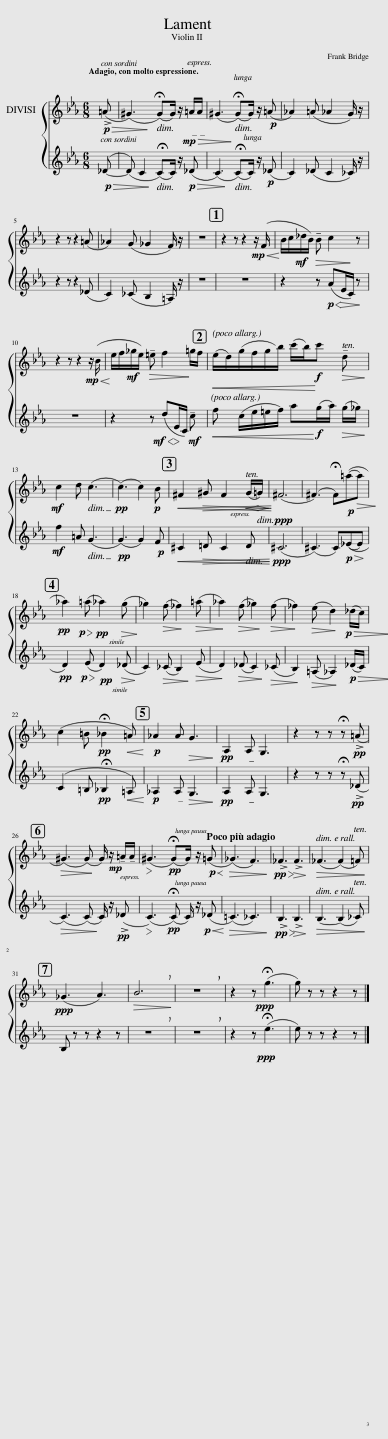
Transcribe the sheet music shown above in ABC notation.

X:1
%%score { 1 2 }
L:1/8
M:6/8
I:linebreak $
K:Eb
V:1 treble
V:2 treble
V:1
!p!!>(! (!>!=A!>)! | (^G3) (!fermata!G)G/) z/!mp! !tenuto!=A/!>(!!tenuto!=A/!>)! | (^G3 (!fermata!G)G/) z/!p! (=A | _A2) (=A _A2 G/) z/ |$ z2 z z2 (=A | %5
 _A2) (=G _G2 F/) z/ | z6 | z2 z z2!mp! z/!<(! (F/!<)! | B/c/!mf!_d/B/)!>(! !tenuto!B c2 z!>)! |$ z2 z z2!mp! z/!<(! (B/!<)! | %10
 e/f/!mf!_g/e/)!>(! !tenuto!=e f2 =g/f/!>)! |!<(! (e/d/)(g/f/g/b/) (c'/b/)!f!c'!>(! !tenuto!d!<)!!>)! |$!mf! c2 d (c3 |!pp! (c3) c2)!p! B |!<(! ^F2!>(! ^G F2!<(! (G/!>(!=G/)!<)!!>)!!<)!!>)! | %15
!ppp! (^F6 | (^F3) !fermata!F)((=a!>(!=a)!>)! |$!pp! _a2)!p!!>(! (=a!pp! _a2)!>(! (g!>)!!>)! | _g2)!>(! (f _f2)!>(! (=a!>)!!>)! | _a2)!>(! (f _g2)!>(! (f!>)!!>)! | %20
 _f2)!>(! (e d2)!p!!>(! (_d/c/)!>)!!>)! |$ (c2 =B!pp! !fermata!_B2!<(! =A)!<)! |!p! _A2 !tenuto!A!>(! G3!>)! |!pp! A,2 !tenuto!A, G,3 | z2 z z !fermata!z!pp! (!>!=A |$ %25
!>(! (^G3) (G) G/)!mp! z/ !tenuto!=A/!tenuto!A/!>)! |!>(! (^G3!pp! (!fermata!G)G/) z/!p!!<(! (=G!>)!!<)! |!>(! (_G3) F3)!>)! |!pp!!>(! !>!_F3!>(! !>!F3!>)!!>)! |!>(! (_F3 (F2) =F)!>)! |$ %30
!ppp! (_G3 A3) |!>(! !breath!B6!>)! | !breath!z6 | z2 z!ppp! (!fermata!g3 | g) z z z2 z |] %35
V:2
!p!!>(! (_D-!>)! | (D) C2 (!fermata!C)C/) z/!p!!>(! (_D!>)! | (C3) (!fermata!C)C/) z/!p! (_D | C2) (_D C2 _C/) z/ |$ z2 z z2 (_D | %5
 C2) (_C B,2 =A,/) z/ | z6 | z6 | z2 z!p!!<(! (A!>(!E/C/) z!<)!!>)! |$ z6 | %10
 z2 z!mf!!<(! (d!>(!E/C/)!mf! !tenuto!c!<)!!>)! |!<(! f (c/e/=e/f/) a!f!(g/a/)!>(! (g/_g/)!<)!!>)! |$!mf! f2 =A (G3 |!pp! (G3) G2)!p! F |!<(! ^C2!>(! =D C2 D!<)!!>)! | %15
!ppp! (^C6 | (^C3) C)!p!!p!!>(!((_EE)!>)! |$!pp! D2)!p!!>(! (E!pp! D2)!>(! (_D!>)!!>)! | C2)!>(! (_C B,2)!>(! (E!>)!!>)! | D2)!>(! (_D C2)!>(! (_C!>)!!>)! | %20
 B,2)!>(! (=A, _A,2)!p!!>(! (_D/C/)!>)!!>)! |$ (C2 =B,!pp! !fermata!_B,2!<(! =A,)!<)! |!p! _A,2 !tenuto!A,!>(! G,3!>)! |!pp! A,2 !tenuto!A, G,3 | z2 z z !fermata!z!pp! (!>!_D |$ %25
!>(! (C3) (C) C/) z/!pp! (!>!_D!>)! |!>(! (C3)!pp! (!fermata!C) C/) z/!p!!<(! (_D!>)!!<)! |!>(! (=C3) _C3)!>)! |!pp!!>(! !>!B,3!>(! !>!B,3!>)!!>)! |!>(! (B,3 (B,2) _C)!>)! |$ %30
 B, z z z2 z | !breath!z6 | !breath!z6 | z2 z!ppp! (!fermata!e3 | e) z z z2 z |] %35
